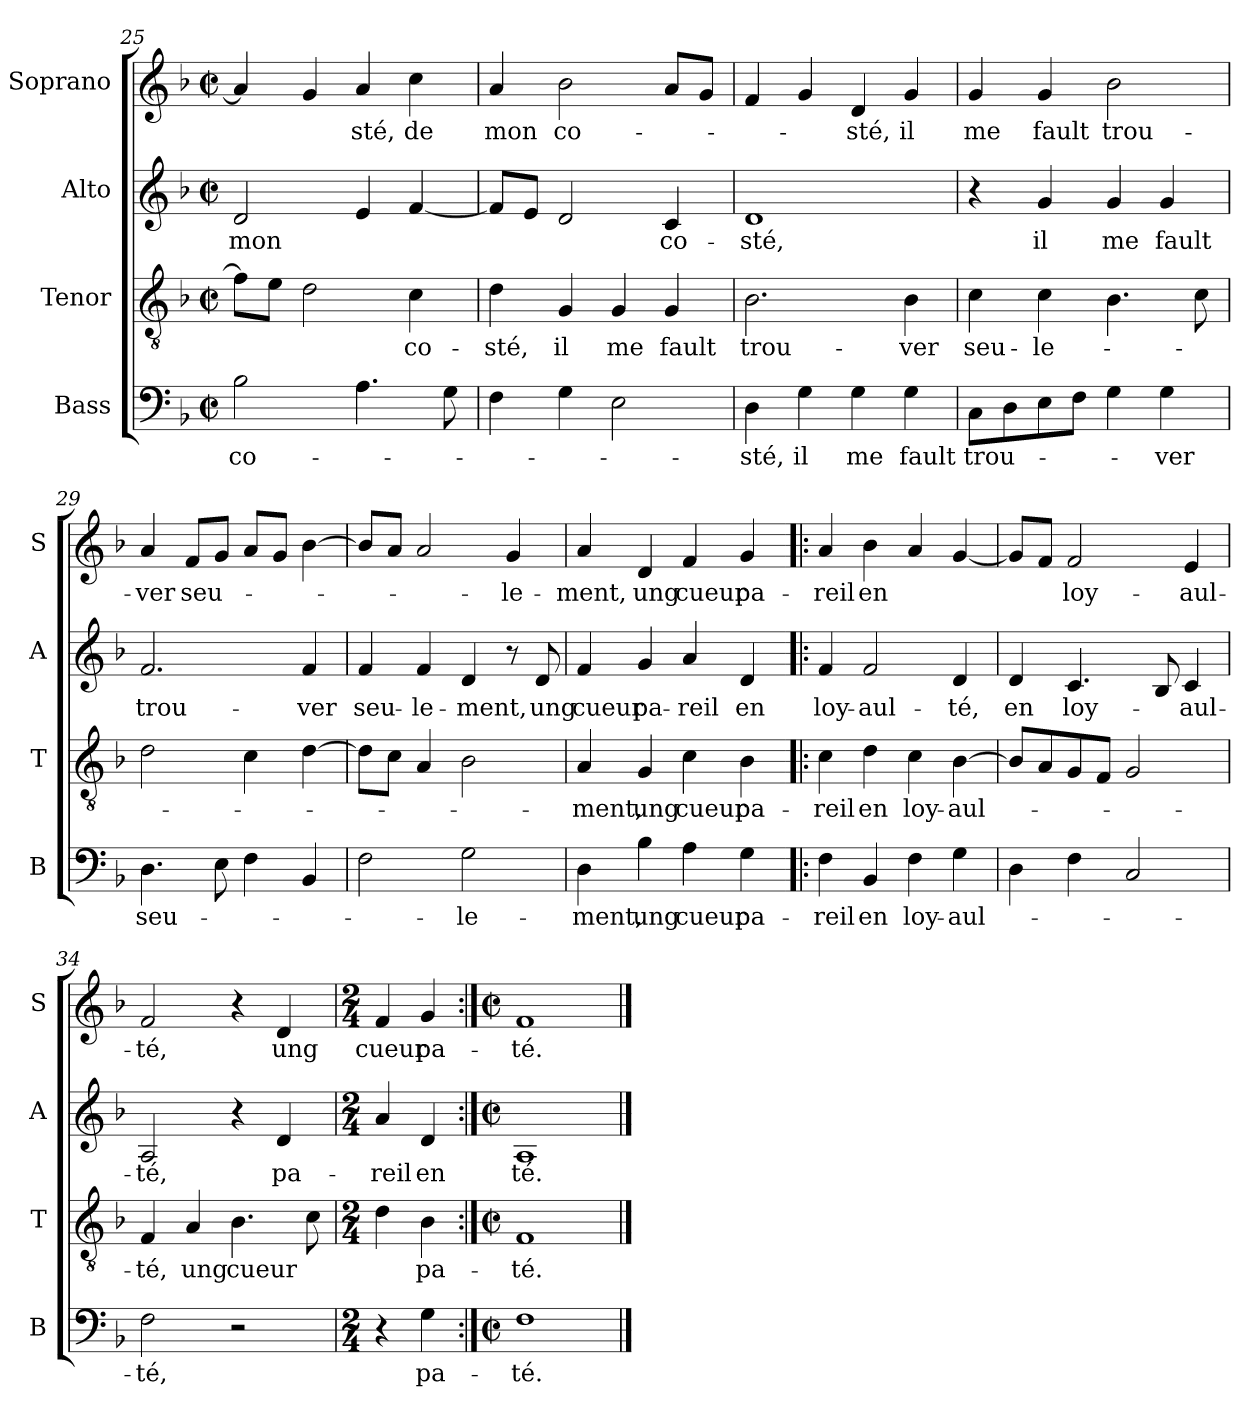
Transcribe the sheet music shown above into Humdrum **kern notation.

**kern	**text	**kern	**text	**kern	**text	**kern	**text
*part4	*part4	*part3	*part3	*part2	*part2	*part1	*part1
*staff4	*staff4	*staff3	*staff3	*staff2	*staff2	*staff1	*staff1
*I"Bass	*	*I"Tenor	*	*I"Alto	*	*I"Soprano	*
*I'B	*	*I'T	*	*I'A	*	*I'S	*
*clefF4	*	*clefGv2	*	*clefG2	*	*clefG2	*
*k[b-]	*	*k[b-]	*	*k[b-]	*	*k[b-]	*
*F:	*	*F:	*	*F:	*	*F:	*
*M2/2	*	*M2/2	*	*M2/2	*	*M2/2	*
*met(c|)	*	*met(c|)	*	*met(c|)	*	*met(c|)	*
=25	=25	=25	=25	=25	=25	=25	=25
!	!LO:LY:b	!	!	!	!LO:LY:b	!	!
2B-\	co-	8f\L]	.	2d/	mon	4a/]	.
.	.	8e\J	.	.	.	.	.
.	.	2d\	.	.	.	4g/	.
!	!	!	!	!	!	!	!LO:LY:b
4.A\	.	.	.	4e/	.	4a/	-sté,
!	!	!	!LO:LY:b	!	!	!	!LO:LY:b
.	.	4c\	co-	[4f/	.	4cc\	de
8G\	.	.	.	.	.	.	.
!!LO:PB:g=z
=26	=26	=26	=26	=26	=26	=26	=26
!	!	!	!LO:LY:b	!	!	!	!LO:LY:b
4F\	.	4d\	-sté,	8f/L]	.	4a/	mon
.	.	.	.	8e/J	.	.	.
!	!	!	!LO:LY:b	!	!	!	!LO:LY:b
4G\	.	4G/	il	2d/	.	2b-\	co-
!	!	!	!LO:LY:b	!	!	!	!
2E\	.	4G/	me	.	.	.	.
!	!	!	!LO:LY:b	!	!LO:LY:b	!	!
.	.	4G/	fault	4c/	co-	8a/L	.
.	.	.	.	.	.	8g/J	.
=27	=27	=27	=27	=27	=27	=27	=27
!	!LO:LY:b	!	!LO:LY:b	!	!LO:LY:b	!	!
4D\	-sté,	2.B-\	trou-	1d	-sté,	4f/	.
!	!LO:LY:b	!	!	!	!	!	!
4G\	il	.	.	.	.	4g/	.
!	!LO:LY:b	!	!	!	!	!	!LO:LY:b
4G\	me	.	.	.	.	4d/	-sté,
!	!LO:LY:b	!	!LO:LY:b	!	!	!	!LO:LY:b
4G\	fault	4B-\	-ver	.	.	4g/	il
=28	=28	=28	=28	=28	=28	=28	=28
!	!LO:LY:b	!	!LO:LY:b	!	!	!	!LO:LY:b
8C\L	trou-	4c\	seu-	4r	.	4g/	me
8D\	.	.	.	.	.	.	.
!	!	!	!LO:LY:b	!	!LO:LY:b	!	!LO:LY:b
8E\	.	4c\	-le-	4g/	il	4g/	fault
8F\J	.	.	.	.	.	.	.
!	!	!	!	!	!LO:LY:b	!	!LO:LY:b
4G\	.	4.B-\	.	4g/	me	2b-\	trou-
!	!LO:LY:b	!	!	!	!LO:LY:b	!	!
4G\	-ver	.	.	4g/	fault	.	.
.	.	8c\	.	.	.	.	.
=29	=29	=29	=29	=29	=29	=29	=29
!	!LO:LY:b	!	!	!	!LO:LY:b	!	!LO:LY:b
4.D\	seu-	2d\	.	2.f/	trou-	4a/	-ver
!	!	!	!	!	!	!	!LO:LY:b
.	.	.	.	.	.	8f/L	seu-
8E\	.	.	.	.	.	8g/J	.
4F\	.	4c\	.	.	.	8a/L	.
.	.	.	.	.	.	8g/J	.
!	!	!	!	!	!LO:LY:b	!	!
4BB-/	.	[4d\	.	4f/	-ver	[4b-\	.
=30	=30	=30	=30	=30	=30	=30	=30
!	!	!	!	!	!LO:LY:b	!	!
2F\	.	8d\L]	.	4f/	seu-	8b-/L]	.
.	.	8c\J	.	.	.	8a/J	.
!	!	!	!	!	!LO:LY:b	!	!
.	.	4A/	.	4f/	-le-	2a/	.
!	!LO:LY:b	!	!	!	!LO:LY:b	!	!
2G\	-le-	2B-\	.	4d/	-ment,	.	.
!	!	!	!	!	!	!	!LO:LY:b
.	.	.	.	8r	.	4g/	-le-
!	!	!	!	!	!LO:LY:b	!	!
.	.	.	.	8d/	ung	.	.
!!LO:LB:g=z
=31	=31	=31	=31	=31	=31	=31	=31
!	!LO:LY:b	!	!LO:LY:b	!	!LO:LY:b	!	!LO:LY:b
4D\	-ment,	4A/	-ment,	4f/	cueur	4a/	-ment,
!	!LO:LY:b	!	!LO:LY:b	!	!LO:LY:b	!	!LO:LY:b
4B-\	ung	4G/	ung	4g/	pa-	4d/	ung
!	!LO:LY:b	!	!LO:LY:b	!	!LO:LY:b	!	!LO:LY:b
4A\	cueur	4c\	cueur	4a/	-reil	4f/	cueur
!	!LO:LY:b	!	!LO:LY:b	!	!LO:LY:b	!	!LO:LY:b
4G\	pa-	4B-\	pa-	4d/	en	4g/	pa-
=32!|:	=32!|:	=32!|:	=32!|:	=32!|:	=32!|:	=32!|:	=32!|:
!	!LO:LY:b	!	!LO:LY:b	!	!LO:LY:b	!	!LO:LY:b
4F\	-reil	4c\	-reil	4f/	loy-	4a/	-reil
!	!LO:LY:b	!	!LO:LY:b	!	!LO:LY:b	!	!LO:LY:b
4BB-/	en	4d\	en	2f/	-aul-	4b-\	en
!	!LO:LY:b	!	!LO:LY:b	!	!	!	!
4F\	loy-	4c\	loy-	.	.	4a/	.
!	!LO:LY:b	!	!LO:LY:b	!	!LO:LY:b	!	!
4G\	-aul-	[4B-\	-aul-	4d/	-té,	[4g/	.
=33	=33	=33	=33	=33	=33	=33	=33
!	!	!	!	!	!LO:LY:b	!	!
4D\	.	8B-/L]	.	4d/	en	8g/L]	.
.	.	8A/	.	.	.	8f/J	.
!	!	!	!	!	!LO:LY:b	!	!LO:LY:b
4F\	.	8G/	.	4.c/	loy-	2f/	loy-
.	.	8F/J	.	.	.	.	.
2C/	.	2G/	.	.	.	.	.
.	.	.	.	8B-/	.	.	.
!	!	!	!	!	!LO:LY:b	!	!LO:LY:b
.	.	.	.	4c/	-aul-	4e/	-aul-
=34	=34	=34	=34	=34	=34	=34	=34
!	!LO:LY:b	!	!LO:LY:b	!	!LO:LY:b	!	!LO:LY:b
2F\	-té,	4F/	-té,	2A/	-té,	2f/	-té,
!	!	!	!LO:LY:b	!	!	!	!
.	.	4A/	ung	.	.	.	.
!	!	!	!LO:LY:b	!	!	!	!
2r	.	4.B-\	cueur	4r	.	4r	.
!	!	!	!	!	!LO:LY:b	!	!LO:LY:b
.	.	.	.	4d/	pa-	4d/	ung
.	.	8c\	.	.	.	.	.
=35	=35	=35	=35	=35	=35	=35	=35
*M2/4	*	*M2/4	*	*M2/4	*	*M2/4	*
!	!	!	!	!	!LO:LY:b	!	!LO:LY:b
4r	.	4d\	.	4a/	-reil	4f/	cueur
!	!LO:LY:b	!	!LO:LY:b	!	!LO:LY:b	!	!LO:LY:b
4G\	pa-	4B-\	pa-	4d/	en	4g/	pa-
=36:|!	=36:|!	=36:|!	=36:|!	=36:|!	=36:|!	=36:|!	=36:|!
*M2/2	*	*M2/2	*	*M2/2	*	*M2/2	*
*met(c|)	*	*met(c|)	*	*met(c|)	*	*met(c|)	*
!	!LO:LY:b	!	!LO:LY:b	!	!LO:LY:b	!	!LO:LY:b
1F	-té.	1F	-té.	1A	té.	1f	-té.
==	==	==	==	==	==	==	==
*-	*-	*-	*-	*-	*-	*-	*-
